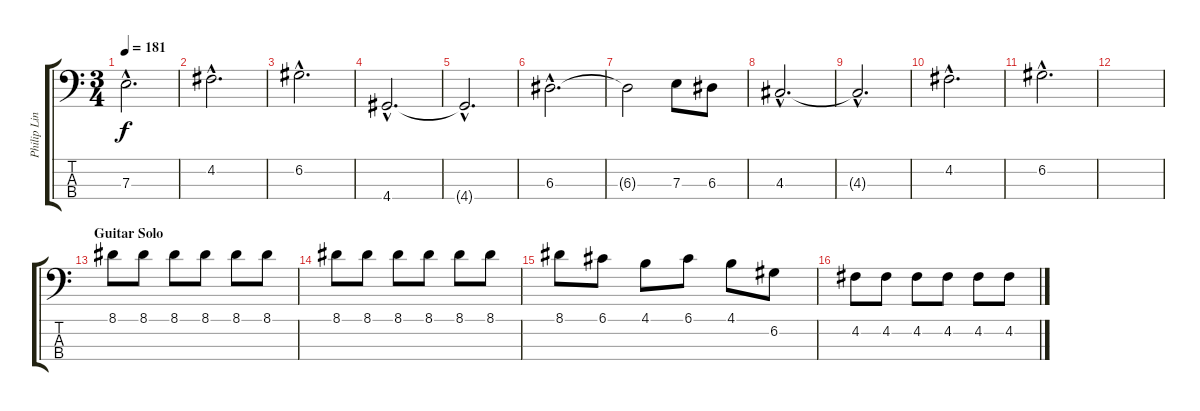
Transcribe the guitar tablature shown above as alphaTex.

\track ("Philip Linnot" "Philip Lin") {instrument electricbasspick}
\staff {score tabs}
\tuning (G2 D2 A1 E1) {hide}
\ts (3 4)
\tempo 181
\clef f4
\ks c
7.3{hac t}.2{d dy f} |
4.2{hac}.2{d} |
6.2{hac}.2{d} |
4.4{hac}.2{d} |
4.4{hac t}.2{d} |
6.3{hac}.2{d} |
6.3{t}.2 7.3.8 6.3.8 |
4.3{hac}.2{d} |
4.3{hac t}.2{d} |
4.2{hac}.2{d} |
6.2{hac}.2{d} |
|
\section ("" "Guitar Solo")
8.1.8 8.1.8 8.1.8 8.1.8 8.1.8 8.1.8 |
8.1.8 8.1.8 8.1.8 8.1.8 8.1.8 8.1.8 |
8.1.8 6.1.8 4.1.8 6.1.8 4.1.8 6.2.8 |
4.2.8 4.2.8 4.2.8 4.2.8 4.2.8 4.2.8
